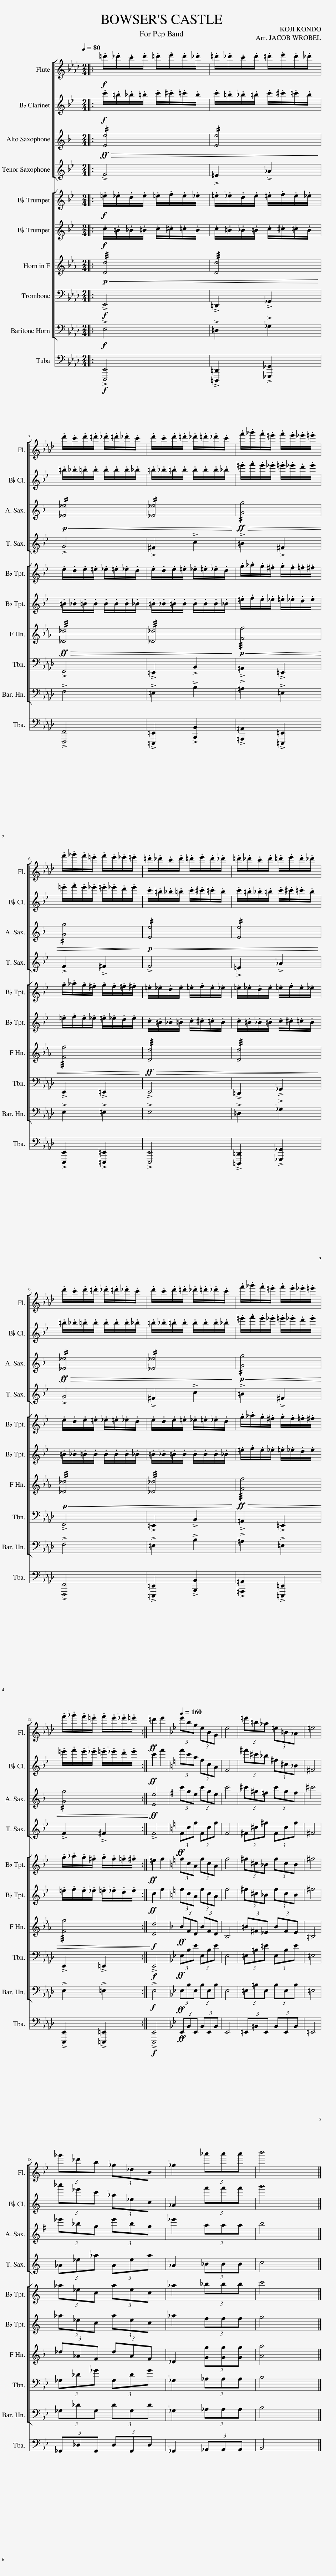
X:1
%%score [ 1 2 3 4 ] [ 5 6 7 8 9 ] 10
L:1/8
Q:1/4=80
M:2/4
I:linebreak $
K:Ab
V:1 treble
V:2 treble transpose=-2
V:3 treble transpose=-9
V:4 treble transpose=-14
V:5 treble transpose=-2
V:6 treble transpose=-2
V:7 treble transpose=-7
V:8 bass
V:9 bass
V:10 bass
V:1
|:!f! .=d'/._d'/.c'/.d'/ .=d'/.e'/.d'/._d'/ | .=d'/._d'/.c'/.d'/ .=d'/.e'/.d'/._d'/ |$ .d'/.c'/.d'/.=d'/ ._d'/.=d'/._d'/.c'/ | .d'/.c'/.d'/.=d'/ ._d'/.=d'/._d'/.c'/ | .f'/._g'/.f'/.=e'/ .f'/.e'/._e'/.=e'/ |$ %5
 .f'/._g'/.f'/.=e'/ .f'/.e'/._e'/.=e'/ | .=d'/._d'/.c'/.d'/ .=d'/.e'/.d'/._d'/ | .=d'/._d'/.c'/.d'/ .=d'/.e'/.d'/._d'/ |$ .d'/.c'/.d'/.=d'/ ._d'/.=d'/._d'/.c'/ | .d'/.c'/.d'/.=d'/ ._d'/.=d'/._d'/.c'/ | %10
 .f'/._g'/.f'/.=e'/ .f'/.e'/._e'/.=e'/ |$ .f'/._g'/.f'/.=e'/ .f'/.e'/._e'/.=e'/ :|!ff! =d'2 e'2 |[K:Bb][Q:1/4=160] (3e'bg (3eBG | e4 | %15
 (3=e'=b_a (3=e=B_A | =e4 |$ (3_g'_d'b (3_g_dB | _g2 (3_a'a'a' | b'4 |] %20
V:2
[K:Bb]|:!f! .c'/.=b/._b/.=b/ .c'/.^c'/.=c'/.b/ | .c'/.=b/._b/.=b/ .c'/.^c'/.=c'/.b/ |$ .=b/._b/.=b/.b/ .b/.b/.b/._b/ | .=b/._b/.=b/.b/ .b/.b/.b/._b/ | .=e'/.f'/.e'/._e'/ .=e'/._e'/.d'/.e'/ |$ %5
 .=e'/.f'/.e'/._e'/ .=e'/._e'/.d'/.e'/ | .c'/.=b/._b/.=b/ .c'/.^c'/.=c'/.b/ | .c'/.=b/._b/.=b/ .c'/.^c'/.=c'/.b/ |$ .=b/._b/.=b/.b/ .b/.b/.b/._b/ | .=b/._b/.=b/.b/ .b/.b/.b/._b/ | %10
 .=e'/.f'/.e'/._e'/ .=e'/._e'/.d'/.e'/ |$ .=e'/.f'/.e'/._e'/ .=e'/._e'/.d'/.e'/ :|!ff! c'2 f'2 |[K:C] (3f'c'a (3fcA | F4 | %15
 (3^f'^c'_b (3^f^c_B | ^F4 |$ (3_a'_e'c' (3_a_ec | _A2 (3f'f'f' | g'4 |] %20
V:3
[K:F]|:!ff!!>(! !//![Ee]4 | !//![Ee]4!>)! |$!p!!<(! !//![_E_e]4 | !//![_E_e]4!<)! |!ff!!>(! !//![Gg]4 |$ %5
 !//![Gg]4!>)! |!p!!<(! !//![Ee]4 | !//![Ee]4!<)! |$!ff!!>(! !//![_E_e]4 | !//![_E_e]4!>)! | %10
!p!!<(! !//![Gg]4 |$ !//![Gg]4!<)! :|!ff! [Ee]4 |[K:G] (3c'ge (3c'ge | c'4 | %15
 (3^c'^g=f (3c'gf | ^c'4 |$ (3_e'_bg (3e'bg | _e'2 (3aaa | b4 |] %20
V:4
[K:Bb]|: !>!F4 | !>!=E2 !>!_A2 |$ !>!G4 | !>!^F2 !>!c2 | !>!=B2 !>!^F2 |$ %5
 !>!F2 !>!^F2 | !>!F4 | !>!=E2 !>!_A2 |$ !>!G4 | !>!^F2 !>!c2 | %10
 !>!=B2 !>!^F2 |$ !>!F2 !>!^F2 :| !>!F4 |[K:C]!ff! (3Fcf (3Fcf | F4 | %15
 (3^F^c^f (3Fcf | ^F4 |$ (3_A_e_a (3Aea | _A2 (3_BBB | c4 |] %20
V:5
[K:Bb]|:!f! .=e/._e/.d/.e/ .=e/.f/.e/._e/ | .=e/._e/.d/.e/ .=e/.f/.e/._e/ |$ .e/.d/.e/.=e/ ._e/.=e/._e/.d/ | .e/.d/.e/.=e/ ._e/.=e/._e/.d/ | .g/._a/.g/.^f/ .g/.f/.=f/.^f/ |$ %5
 .g/._a/.g/.^f/ .g/.f/.=f/.^f/ | .=e/._e/.d/.e/ .=e/.f/.e/._e/ | .=e/._e/.d/.e/ .=e/.f/.e/._e/ |$ .e/.d/.e/.=e/ ._e/.=e/._e/.d/ | .e/.d/.e/.=e/ ._e/.=e/._e/.d/ | %10
 .g/._a/.g/.^f/ .g/.f/.=f/.^f/ |$ .g/._a/.g/.^f/ .g/.f/.=f/.^f/ :|!ff! =e2 f2 |[K:C] (3fcA (3fcA | f4 | %15
 (3^f^c_B (3fcB | ^f4 |$ (3_a_ec (3aec | _a2 (3_bbb | c'4 |] %20
V:6
[K:Bb]|:!f! .c/.=B/._B/.=B/ .c/.^c/.=c/.B/ | .c/.=B/._B/.=B/ .c/.^c/.=c/.B/ |$ .=B/._B/.=B/.B/ .B/.B/.B/._B/ | .=B/._B/.=B/.B/ .B/.B/.B/._B/ | .=e/.f/.e/._e/ .=e/._e/.d/.e/ |$ %5
 .=e/.f/.e/._e/ .=e/._e/.d/.e/ | .c/.=B/._B/.=B/ .c/.^c/.=c/.B/ | .c/.=B/._B/.=B/ .c/.^c/.=c/.B/ |$ .=B/._B/.=B/.B/ .B/.B/.B/._B/ | .=B/._B/.=B/.B/ .B/.B/.B/._B/ | %10
 .=e/.f/.e/._e/ .=e/._e/.d/.e/ |$ .=e/.f/.e/._e/ .=e/._e/.d/.e/ :|!ff! c2 f2 |[K:C] (3fcA (3fcA | f4 | %15
 (3^f^c_B (3fcB | ^f4 |$ (3_a_ec (3aec | _a2 (3fff | g4 |] %20
V:7
[K:Eb]|:!p!!<(! !///![Dd]4 | !///![Dd]4!<)! |$!ff!!>(! !///![_D_d]4 | !///![_D_d]4!>)! |!p!!<(! !///![Ff]4 |$ %5
 !///![Ff]4!<)! |!ff!!>(! !///![Dd]4 | !///![Dd]4!>)! |$!p!!<(! !///![_D_d]4 | !///![_D_d]4!<)! | %10
!ff!!>(! !///![Ff]4 |$ !///![Ff]4!>)! :|!f! [Dd]4 |[K:F]!ff! (3BFD (3BFD | B,4 | %15
 (3=B^F_E (3BFE | =B,4 |$ (3_d_AF (3dAF | _D2 (3[Gg][Gg][Gg] | [Aa]4 |] %20
V:8
|:!f! !>!E,,4 | !>!=D,,2 !>!_G,,2 |$ !>!F,,4 | !>!=E,,2 !>!B,,2 | !>!=A,,2 !>!=E,,2 |$ %5
 !>!E,,2 !>!=E,,2 | !>!E,,4 | !>!=D,,2 !>!_G,,2 |$ !>!F,,4 | !>!=E,,2 !>!B,,2 | %10
 !>!=A,,2 !>!=E,,2 |$ !>!E,,2 !>!=E,,2 :|!f! !>!E,,4 |[K:Bb]!ff! (3E,B,E (3E,B,E | E,4 | %15
 (3=E,=B,=E (3E,B,E | =E,4 |$ (3_G,_D_G (3G,DG | _G,2 (3_A,A,A, | B,4 |] %20
V:9
|:!f! !>!E,4 | !>!=D,2 !>!_G,2 |$ !>!F,4 | !>!=E,2 !>!B,2 | !>!=A,2 !>!=E,2 |$ %5
 !>!E,2 !>!=E,2 | !>!E,4 | !>!=D,2 !>!_G,2 |$ !>!F,4 | !>!=E,2 !>!B,2 | %10
 !>!=A,2 !>!=E,2 |$ !>!E,2 !>!=E,2 :|!f! !>!E,4 |[K:Bb]!ff! (3E,B,E, (3B,E,B, | E,4 | %15
 (3=E,=B,E, (3B,E,B, | =E,4 |$ (3_G,_DG, (3DG,D | _G,2 (3_A,A,A, | B,4 |] %20
V:10
|:!f! !>![E,,,E,,]4 | !>![=D,,,=D,,]2 !>![_G,,,_G,,]2 |$ !>![F,,,F,,]4 | !>![=E,,,=E,,]2 !>![B,,,B,,]2 | !>![=A,,,=A,,]2 !>![=E,,,=E,,]2 |$ %5
 !>![E,,,E,,]2 !>![=E,,,=E,,]2 | !>![E,,,E,,]4 | !>![=D,,,=D,,]2 !>![_G,,,_G,,]2 |$ !>![F,,,F,,]4 | !>![=E,,,=E,,]2 !>![B,,,B,,]2 | %10
 !>![=A,,,=A,,]2 !>![=E,,,=E,,]2 |$ !>![E,,,E,,]2 !>![=E,,,=E,,]2 :|!f! !>![E,,,E,,]4 |[K:Bb]!ff! (3E,,B,,E,, (3B,,E,,B,, | E,,4 | %15
 (3=E,,=B,,E,, (3B,,E,,B,, | =E,,4 |$ (3_G,,_D,G,, (3D,G,,D, | _G,,2 (3_A,,A,,A,, | B,,4 |] %20
